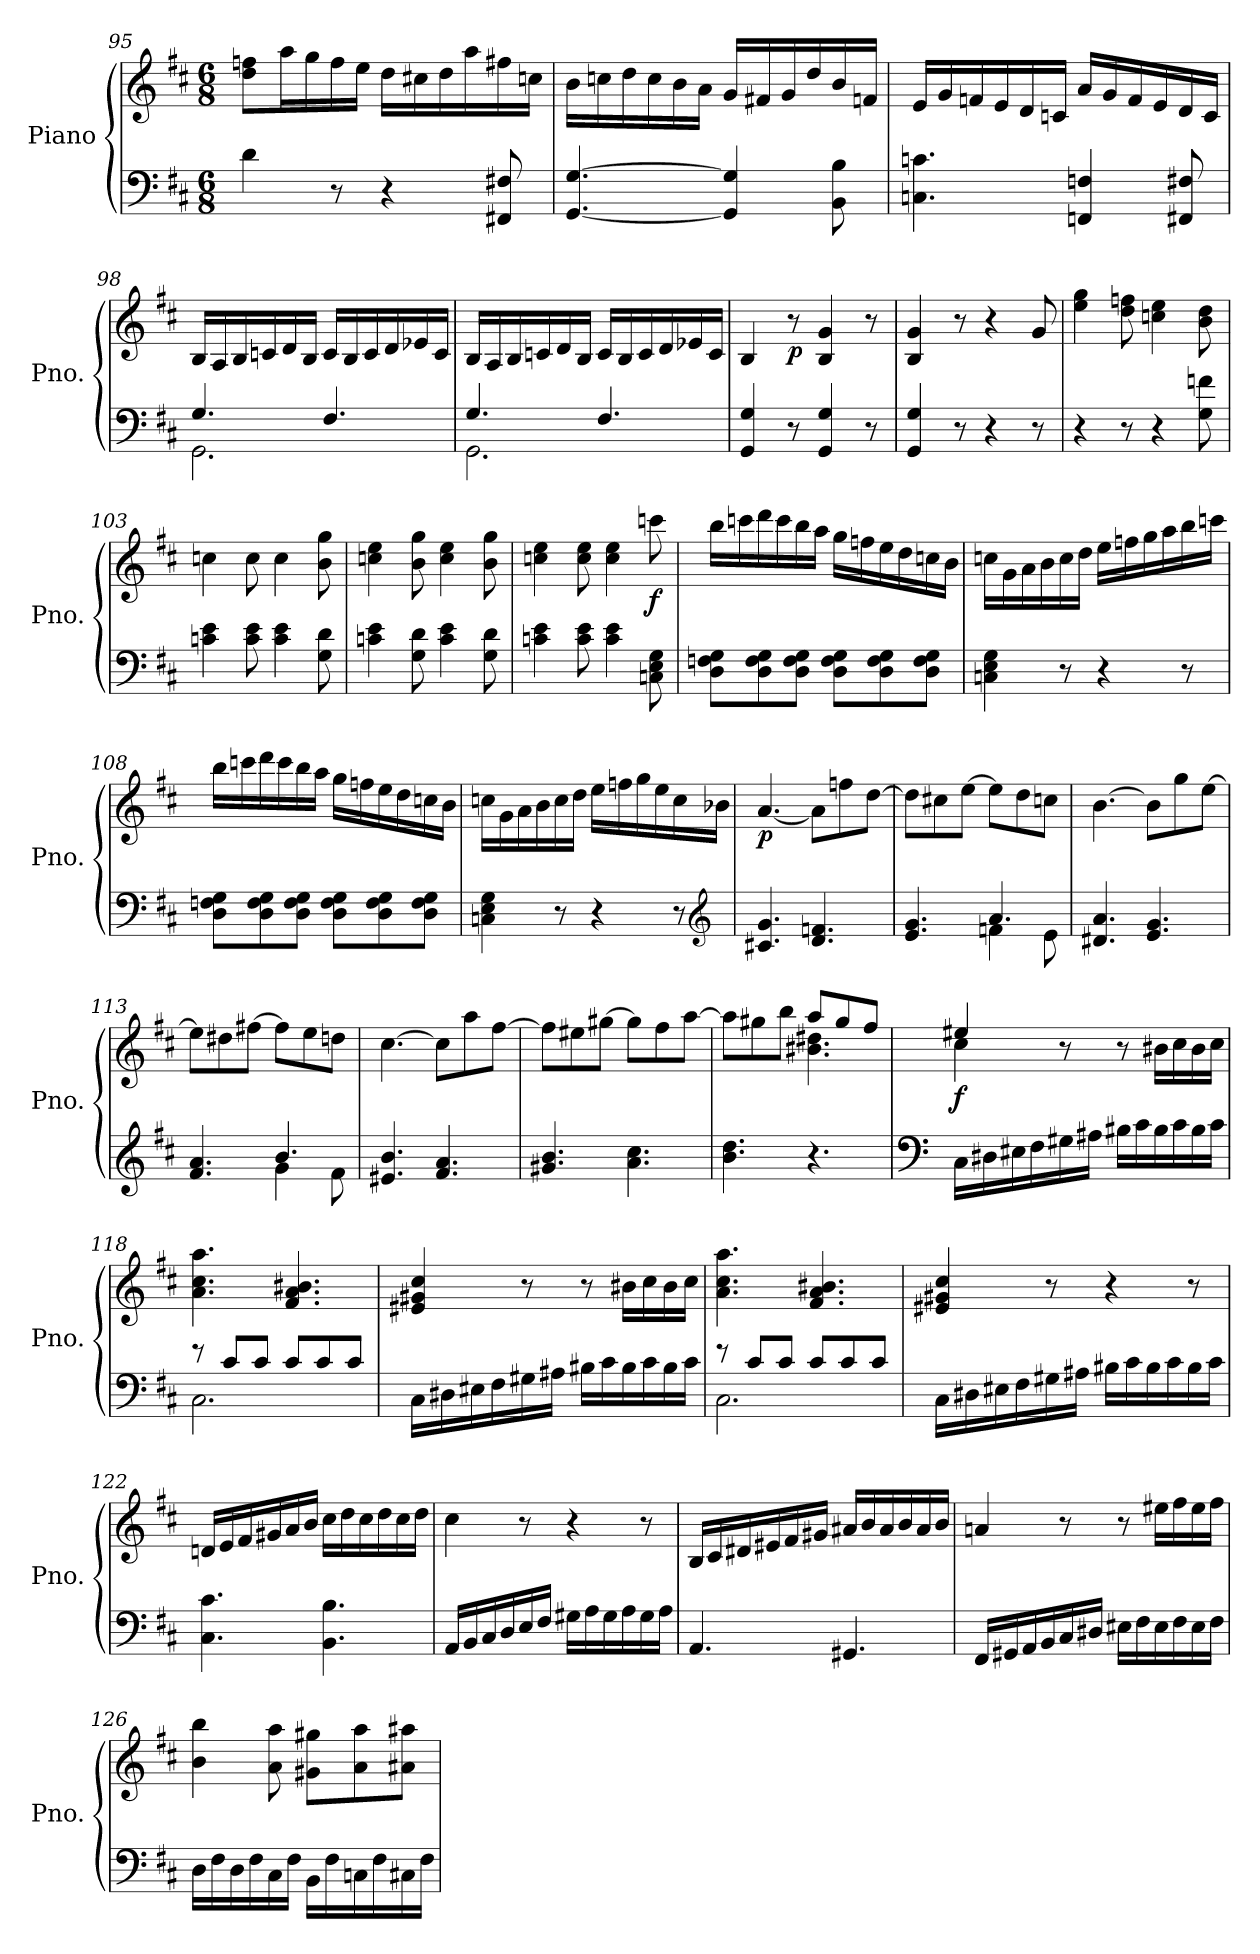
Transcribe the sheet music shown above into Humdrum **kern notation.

**kern	**kern	**dynam
*part1	*part1	*part1
*staff2	*staff1	*staff1/2
*I"Piano	*	*
*I'Pno.	*	*
*clefF4	*clefG2	*
*k[f#c#]	*k[f#c#]	*
*D:	*D:	*
*M6/8	*M6/8	*
=95	=95	=95
4d\	8dd\ 8ffn\L	.
.	16aa\L	.
.	16gg\	.
8r	16ff\	.
.	16ee\JJ	.
4r	16dd\LL	.
.	16cc#X\	.
.	16dd\	.
.	16aa\	.
8FF#X/ 8F#X/	16ff#X\	.
.	16ccn\JJ	.
!!LO:LB:g=z
=96	=96	=96
[4.GG/ [4.G/	16b\LL	.
.	16ccn\	.
.	16dd\	.
.	16cc\	.
.	16b\	.
.	16a\JJ	.
4GG/] 4G/]	16g/LL	.
.	16f#X/	.
.	16g/	.
.	16dd/	.
8BB\ 8B\	16b/	.
.	16fn/JJ	.
!!LO:LB:g=z
=97	=97	=97
4.Cn\ 4.cn\	16e/LL	.
.	16g/	.
.	16fn/	.
.	16e/	.
.	16d/	.
.	16cn/JJ	.
4FFn/ 4Fn/	16a/LL	.
.	16g/	.
.	16f/	.
.	16e/	.
8FF#X/ 8F#X/	16d/	.
.	16c/JJ	.
=98	=98	=98
*^	*	*
4.G/	2.GG\	16B/LL	.
.	.	16A/	.
.	.	16B/	.
.	.	16cn/	.
.	.	16d/	.
.	.	16B/JJ	.
4.F#/	.	16c/LL	.
.	.	16B/	.
.	.	16c/	.
.	.	16d/	.
.	.	16e-X/	.
.	.	16c/JJ	.
=99	=99	=99	=99
4.G/	2.GG\	16B/LL	.
.	.	16A/	.
.	.	16B/	.
.	.	16cn/	.
.	.	16d/	.
.	.	16B/JJ	.
4.F#/	.	16c/LL	.
.	.	16B/	.
.	.	16c/	.
.	.	16d/	.
.	.	16e-X/	.
.	.	16c/JJ	.
*v	*v	*	*
!!LO:LB:g=z
=100	=100	=100
4GG/ 4G/	4B/	.
!	!	!LO:DY:b
8r	8r	p
4GG/ 4G/	4B/ 4g/	.
8r	8r	.
!!LO:LB:g=z
=101	=101	=101
4GG/ 4G/	4B/ 4g/	.
8r	8r	.
4r	4r	.
8r	8g/	.
=102	=102	=102
4r	4ee\ 4gg\	.
8r	8dd\ 8ffn\	.
4r	4ccn\ 4ee\	.
8G\ 8fn\	8b\ 8dd\	.
=103	=103	=103
4cn\ 4e\	4ccn\	.
8c\ 8e\	8cc\	.
4c\ 4e\	4cc\	.
8G\ 8d\	8b\ 8gg\	.
=104	=104	=104
4cn\ 4e\	4ccn\ 4ee\	.
8G\ 8d\	8b\ 8gg\	.
4c\ 4e\	4cc\ 4ee\	.
8G\ 8d\	8b\ 8gg\	.
=105	=105	=105
4cn\ 4e\	4ccn\ 4ee\	.
8c\ 8e\	8cc\ 8ee\	.
4c\ 4e\	4cc\ 4ee\	.
!	!	!LO:DY:b
8Cn\ 8E\ 8G\	8cccn\	f
=106	=106	=106
8D\ 8Fn\ 8G\L	16bb\LL	.
.	16cccn\	.
8D\ 8F\ 8G\	16ddd\	.
.	16ccc\	.
8D\ 8F\ 8G\J	16bb\	.
.	16aa\JJ	.
8D\ 8F\ 8G\L	16gg\LL	.
.	16ffn\	.
8D\ 8F\ 8G\	16ee\	.
.	16dd\	.
8D\ 8F\ 8G\J	16ccn\	.
.	16b\JJ	.
!!LO:PB:g=z
=107	=107	=107
4Cn\ 4E\ 4G\	16ccn\LL	.
.	16g\	.
.	16a\	.
.	16b\	.
8r	16cc\	.
.	16dd\JJ	.
4r	16ee\LL	.
.	16ffn\	.
.	16gg\	.
.	16aa\	.
8r	16bb\	.
.	16cccn\JJ	.
=108	=108	=108
8D\ 8Fn\ 8G\L	16bb\LL	.
.	16cccn\	.
8D\ 8F\ 8G\	16ddd\	.
.	16ccc\	.
8D\ 8F\ 8G\J	16bb\	.
.	16aa\JJ	.
8D\ 8F\ 8G\L	16gg\LL	.
.	16ffn\	.
8D\ 8F\ 8G\	16ee\	.
.	16dd\	.
8D\ 8F\ 8G\J	16ccn\	.
.	16b\JJ	.
=109	=109	=109
4Cn\ 4E\ 4G\	16ccn\LL	.
.	16g\	.
.	16a\	.
.	16b\	.
8r	16cc\	.
.	16dd\JJ	.
4r	16ee\LL	.
.	16ffn\	.
.	16gg\	.
.	16ee\	.
8r	16cc\	.
*clefG2	*	*
.	16b-X\JJ	.
!!LO:LB:g=z
=110	=110	=110
!	!	!LO:DY:b
4.c#X/ 4.g/	[4.a/	p
4.d/ 4.fn/	8a\L]	.
.	8ffn\	.
.	[8dd\J	.
!!LO:LB:g=z
=111	=111	=111
*^	*	*
4.e/ 4.g/	4.ryy	8dd\L]	.
.	.	8cc#X\	.
.	.	[8ee\J	.
4.a/	4fn\	8ee\L]	.
.	.	8dd\	.
.	8e\	8ccn\J	.
*v	*v	*	*
=112	=112	=112
4.d#X/ 4.a/	[4.b\	.
4.e/ 4.g/	8b\L]	.
.	8gg\	.
.	[8ee\J	.
=113	=113	=113
*^	*	*
4.f#/ 4.a/	4.ryy	8ee\L]	.
.	.	8dd#X\	.
.	.	[8ff#X\J	.
4.b/	4g\	8ff#\L]	.
.	.	8ee\	.
.	8f#\	8ddn\J	.
*v	*v	*	*
=114	=114	=114
4.e#X/ 4.b/	[4.cc#\	.
4.f#/ 4.a/	8cc#\L]	.
.	8aa\	.
.	[8ff#\J	.
=115	=115	=115
4.g#X/ 4.b/	8ff#\L]	.
.	8ee#X\	.
.	[8gg#X\J	.
4.a\ 4.cc#\	8gg#\L]	.
.	8ff#\	.
.	[8aa\J	.
=116	=116	=116
*^	*^	*
4.b\ 4.dd\	4.ryy	8aa\L]	4.ryy	.
.	.	8gg#X\	.	.
.	.	8bb\J	.	.
4.r	4.ryy	8aa/L	4.b#X\ 4.dd#X\	.
.	.	8gg#/	.	.
.	.	8ff#/J	.	.
*v	*v	*	*	*
!!LO:LB:g=z	!!
=117	=117	=117	=117
*clefF4	*	*	*
!	!	!	!LO:DY:b
16C#\LL	4ee#X/	4cc#\	f
16D#X\	.	.	.
16E#X\	.	.	.
16F#\	.	.	.
16G#X\	8r	8ryy	.
16A#X\JJ	.	.	.
16B#X\LL	8r	4.ryy	.
16c#\	.	.	.
16B#\	16b#X\LL	.	.
16c#\	16cc#\	.	.
16B#\	16b#\	.	.
16c#\JJ	16cc#\JJ	.	.
*	*v	*v	*
=118	=118	=118
*^	*	*
8r	2.C#\	4.a\ 4.cc#\ 4.aa\	.
8c#/L	.	.	.
8c#/J	.	.	.
8c#/L	.	4.f#/ 4.a/ 4.b#X/	.
8c#/	.	.	.
8c#/J	.	.	.
*v	*v	*	*
=119	=119	=119
16C#\LL	4e#X/ 4g#X/ 4cc#/	.
16D#X\	.	.
16E#X\	.	.
16F#\	.	.
16G#X\	8r	.
16A#X\JJ	.	.
16B#X\LL	8r	.
16c#\	.	.
16B#\	16b#X\LL	.
16c#\	16cc#\	.
16B#\	16b#\	.
16c#\JJ	16cc#\JJ	.
!!LO:LB:g=z
=120	=120	=120
*^	*	*
8r	2.C#\	4.a\ 4.cc#\ 4.aa\	.
8c#/L	.	.	.
8c#/J	.	.	.
8c#/L	.	4.f#/ 4.a/ 4.b#X/	.
8c#/	.	.	.
8c#/J	.	.	.
*v	*v	*	*
!!LO:LB:g=z
=121	=121	=121
16C#\LL	4e#X/ 4g#X/ 4cc#/	.
16D#X\	.	.
16E#X\	.	.
16F#\	.	.
16G#X\	8r	.
16A#X\JJ	.	.
16B#X\LL	4r	.
16c#\	.	.
16B#\	.	.
16c#\	.	.
16B#\	8r	.
16c#\JJ	.	.
=122	=122	=122
4.C#\ 4.c#\	16dn/LL	.
.	16e/	.
.	16f#/	.
.	16g#X/	.
.	16a/	.
.	16b/JJ	.
4.BB\ 4.B\	16cc#\LL	.
.	16dd\	.
.	16cc#\	.
.	16dd\	.
.	16cc#\	.
.	16dd\JJ	.
=123	=123	=123
16AA/LL	4cc#\	.
16BB/	.	.
16C#/	.	.
16D/	.	.
16E/	8r	.
16F#/JJ	.	.
16G#X\LL	4r	.
16A\	.	.
16G#\	.	.
16A\	.	.
16G#\	8r	.
16A\JJ	.	.
!!LO:PB:g=z
=124	=124	=124
4.AA/	16B/LL	.
.	16c#/	.
.	16d#X/	.
.	16e#X/	.
.	16f#/	.
.	16g#X/JJ	.
4.GG#X/	16a#X/LL	.
.	16b/	.
.	16a#/	.
.	16b/	.
.	16a#/	.
.	16b/JJ	.
=125	=125	=125
16FF#/LL	4an/	.
16GG#X/	.	.
16AA/	.	.
16BB/	.	.
16C#/	8r	.
16D#X/JJ	.	.
16E#X\LL	8r	.
16F#\	.	.
16E#\	16ee#X\LL	.
16F#\	16ff#\	.
16E#\	16ee#\	.
16F#\JJ	16ff#\JJ	.
=126	=126	=126
16D\LL	4b\ 4bb\	.
16F#\	.	.
16D\	.	.
16F#\	.	.
16C#\	8a\ 8aa\	.
16F#\JJ	.	.
16BB\LL	8g#X\ 8gg#X\L	.
16F#\	.	.
16Cn\	8a\ 8aa\	.
16F#\	.	.
16C#X\	8a#X\ 8aa#X\J	.
16F#\JJ	.	.
=	=	=
*-	*-	*-
